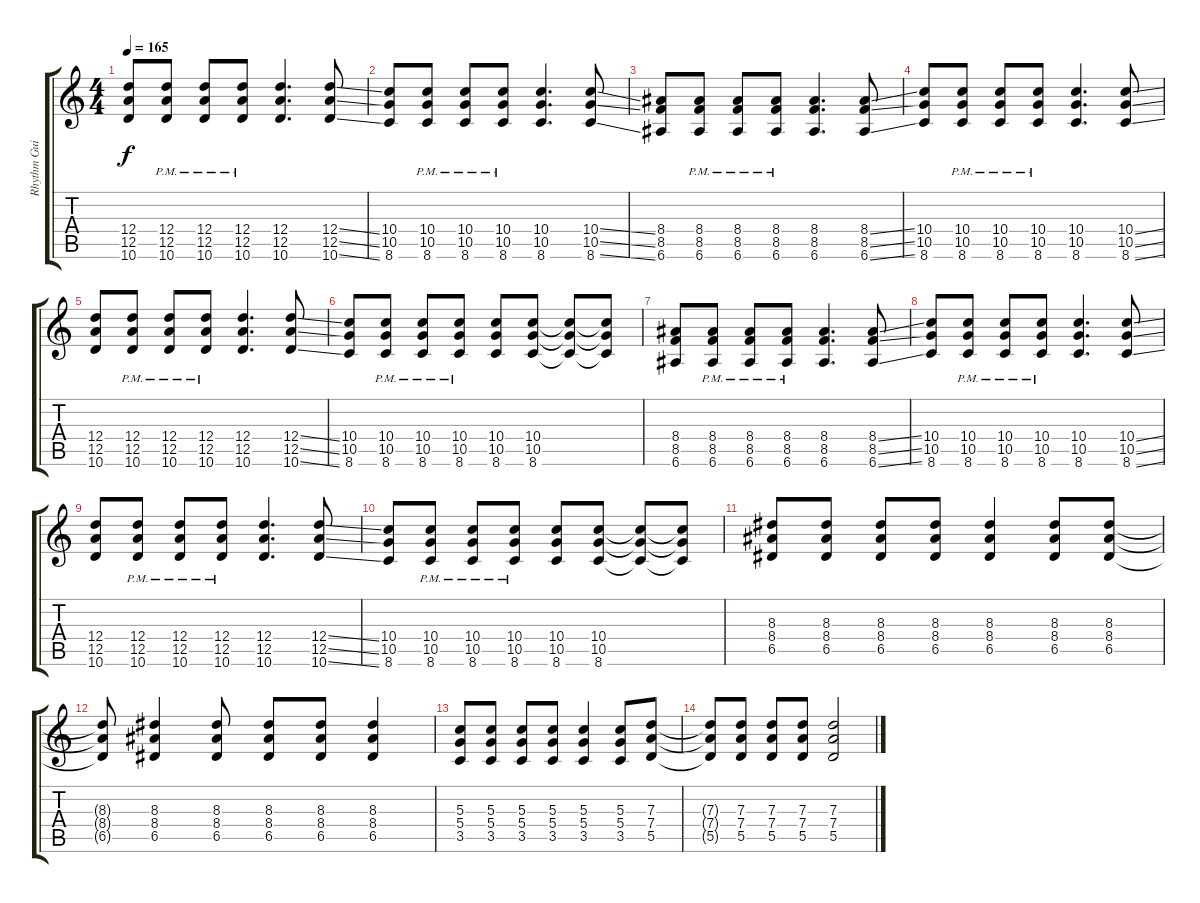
\track ("Rhythm Guitar" "Rhythm Gui") {instrument distortionguitar}
\staff {score tabs}
\tuning (E4 B3 G3 D3 A2 E2) {hide}
\ts (4 4)
\tempo 165
\clef g2
\ks c
(12.4 12.5 10.6).8{dy f} (12.4{pm} 12.5{pm} 10.6{pm}).8 (12.4{pm} 12.5{pm} 10.6{pm}).8 (12.4{pm} 12.5{pm} 10.6{pm}).8 (12.4 12.5 10.6).4{d} (12.4{ss} 12.5{ss} 10.6{ss}).8 |
(10.4 10.5 8.6).8 (10.4{pm} 10.5{pm} 8.6{pm}).8 (10.4{pm} 10.5{pm} 8.6{pm}).8 (10.4{pm} 10.5{pm} 8.6{pm}).8 (10.4 10.5 8.6).4{d} (10.4{ss} 10.5{ss} 8.6{ss}).8 |
(8.4 8.5 6.6).8 (8.4{pm} 8.5{pm} 6.6{pm}).8 (8.4{pm} 8.5{pm} 6.6{pm}).8 (8.4{pm} 8.5{pm} 6.6{pm}).8 (8.4 8.5 6.6).4{d} (8.4{ss} 8.5{ss} 6.6{ss}).8 |
(10.4 10.5 8.6).8 (10.4{pm} 10.5{pm} 8.6{pm}).8 (10.4{pm} 10.5{pm} 8.6{pm}).8 (10.4{pm} 10.5{pm} 8.6{pm}).8 (10.4 10.5 8.6).4{d} (10.4{ss} 10.5{ss} 8.6{ss}).8 |
(12.4 12.5 10.6).8 (12.4{pm} 12.5{pm} 10.6{pm}).8 (12.4{pm} 12.5{pm} 10.6{pm}).8 (12.4{pm} 12.5{pm} 10.6{pm}).8 (12.4 12.5 10.6).4{d} (12.4{ss} 12.5{ss} 10.6{ss}).8 |
(10.4 10.5 8.6).8 (10.4{pm} 10.5{pm} 8.6{pm}).8 (10.4{pm} 10.5{pm} 8.6{pm}).8 (10.4{pm} 10.5{pm} 8.6{pm}).8 (10.4 10.5 8.6).8 (10.4 10.5 8.6).8 (10.4{t} 10.5{t} 8.6{t}).8 (10.4{t} 10.5{t} 8.6{t}).8 |
(8.4 8.5 6.6).8 (8.4{pm} 8.5{pm} 6.6{pm}).8 (8.4{pm} 8.5{pm} 6.6{pm}).8 (8.4{pm} 8.5{pm} 6.6{pm}).8 (8.4 8.5 6.6).4{d} (8.4{ss} 8.5{ss} 6.6{ss}).8 |
(10.4 10.5 8.6).8 (10.4{pm} 10.5{pm} 8.6{pm}).8 (10.4{pm} 10.5{pm} 8.6{pm}).8 (10.4{pm} 10.5{pm} 8.6{pm}).8 (10.4 10.5 8.6).4{d} (10.4{ss} 10.5{ss} 8.6{ss}).8 |
(12.4 12.5 10.6).8 (12.4{pm} 12.5{pm} 10.6{pm}).8 (12.4{pm} 12.5{pm} 10.6{pm}).8 (12.4{pm} 12.5{pm} 10.6{pm}).8 (12.4 12.5 10.6).4{d} (12.4{ss} 12.5{ss} 10.6{ss}).8 |
(10.4 10.5 8.6).8 (10.4{pm} 10.5{pm} 8.6{pm}).8 (10.4{pm} 10.5{pm} 8.6{pm}).8 (10.4{pm} 10.5{pm} 8.6{pm}).8 (10.4 10.5 8.6).8 (10.4 10.5 8.6).8 (10.4{t} 10.5{t} 8.6{t}).8 (10.4{t} 10.5{t} 8.6{t}).8 |
(8.3 8.4 6.5).8 (8.3 8.4 6.5).8 (8.3 8.4 6.5).8 (8.3 8.4 6.5).8 (8.3 8.4 6.5).4 (8.3 8.4 6.5).8 (8.3 8.4 6.5).8 |
(8.3{t} 8.4{t} 6.5{t}).8 (8.3 8.4 6.5).4 (8.3 8.4 6.5).8 (8.3 8.4 6.5).8 (8.3 8.4 6.5).8 (8.3 8.4 6.5).4 |
(5.3 5.4 3.5).8 (5.3 5.4 3.5).8 (5.3 5.4 3.5).8 (5.3 5.4 3.5).8 (5.3 5.4 3.5).4 (5.3 5.4 3.5).8 (7.3 7.4 5.5).8 |
(7.3{t} 7.4{t} 5.5{t}).8 (7.3 7.4 5.5).8 (7.3 7.4 5.5).8 (7.3 7.4 5.5).8 (7.3 7.4 5.5).2
